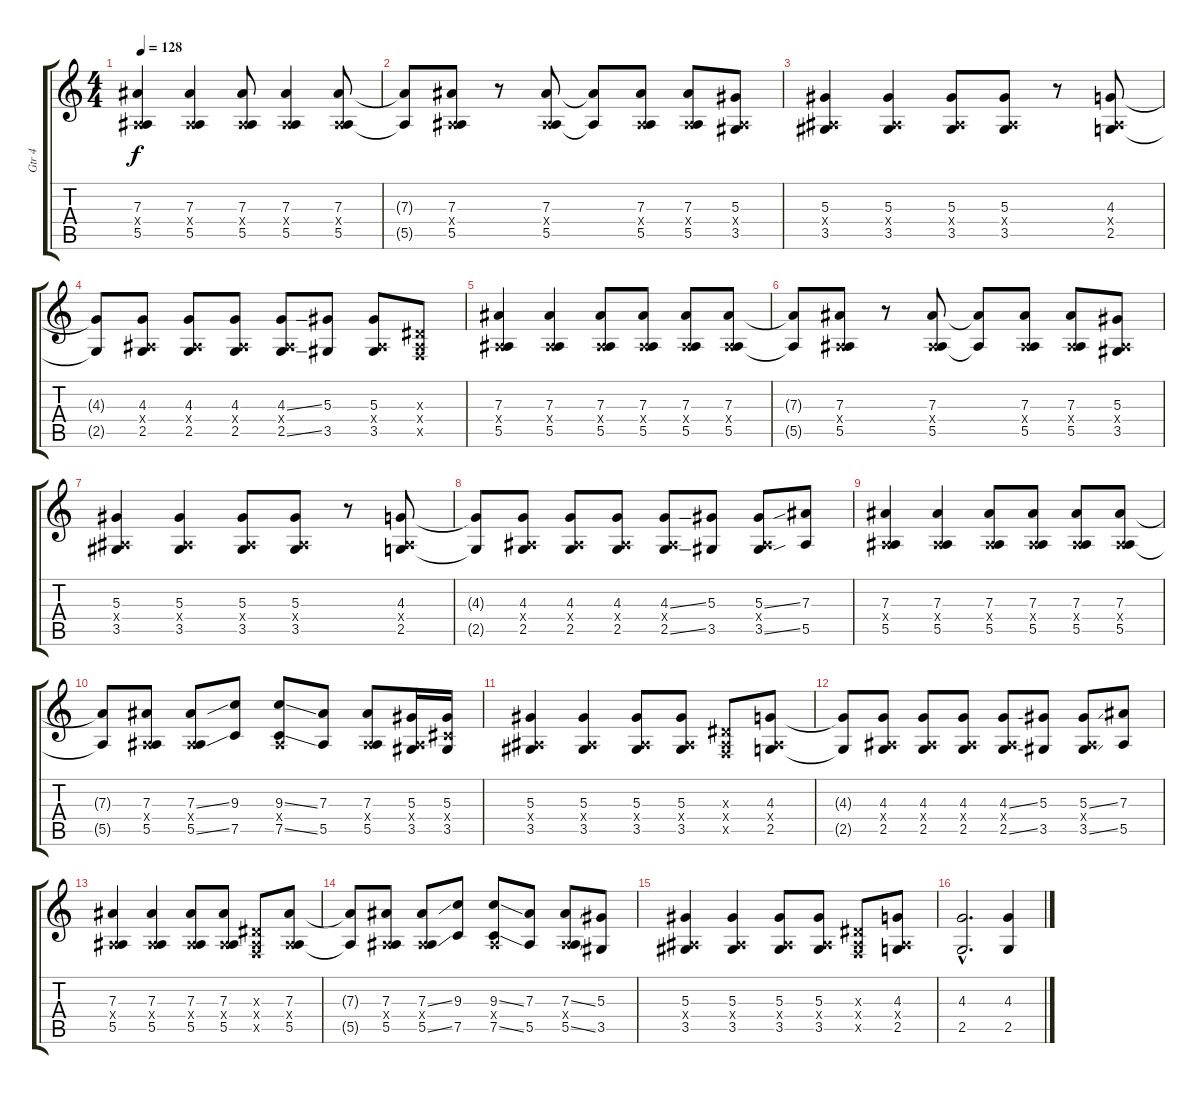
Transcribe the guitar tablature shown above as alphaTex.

\track ("Gtr 4" "Gtr 4") {instrument acousticguitarnylon}
\staff {score tabs}
\tuning (C4 G3 Eb3 Bb2 F2 C2) {hide}
\ts (4 4)
\tempo 128
\clef g2
\ks c
(7.3 0.4{x} 5.5).4{dy f} (7.3 0.4{x} 5.5).4 (7.3 0.4{x} 5.5).8 (7.3 0.4{x} 5.5).4 (7.3 0.4{x} 5.5).8 |
(7.3{t} 5.5{t}).8 (7.3 0.4{x} 5.5).8 r.8 (7.3 0.4{x} 5.5).8 (7.3{t} 5.5{t}).8 (7.3 0.4{x} 5.5).8 (7.3 0.4{x} 5.5).8 (5.3 0.4{x} 3.5).8 |
(5.3 0.4{x} 3.5).4 (5.3 0.4{x} 3.5).4 (5.3 0.4{x} 3.5).8 (5.3 0.4{x} 3.5).8 r.8 (4.3 0.4{x} 2.5).8 |
(4.3{t} 2.5{t}).8 (4.3 0.4{x} 2.5).8 (4.3 0.4{x} 2.5).8 (4.3 0.4{x} 2.5).8 (4.3{ss} 0.4{x} 2.5{ss}).8 (5.3 3.5).8 (5.3 0.4{x} 3.5).8 (0.3{x} 0.4{x} 0.5{x}).8 |
(7.3 0.4{x} 5.5).4 (7.3 0.4{x} 5.5).4 (7.3 0.4{x} 5.5).8 (7.3 0.4{x} 5.5).8 (7.3 0.4{x} 5.5).8 (7.3 0.4{x} 5.5).8 |
(7.3{t} 5.5{t}).8 (7.3 0.4{x} 5.5).8 r.8 (7.3 0.4{x} 5.5).8 (7.3{t} 5.5{t}).8 (7.3 0.4{x} 5.5).8 (7.3 0.4{x} 5.5).8 (5.3 0.4{x} 3.5).8 |
(5.3 0.4{x} 3.5).4 (5.3 0.4{x} 3.5).4 (5.3 0.4{x} 3.5).8 (5.3 0.4{x} 3.5).8 r.8 (4.3 0.4{x} 2.5).8 |
(4.3{t} 2.5{t}).8 (4.3 0.4{x} 2.5).8 (4.3 0.4{x} 2.5).8 (4.3 0.4{x} 2.5).8 (4.3{ss} 0.4{x} 2.5{ss}).8 (5.3 3.5).8 (5.3{ss} 0.4{x} 3.5{ss}).8 (7.3 5.5).8 |
(7.3 0.4{x} 5.5).4 (7.3 0.4{x} 5.5).4 (7.3 0.4{x} 5.5).8 (7.3 0.4{x} 5.5).8 (7.3 0.4{x} 5.5).8 (7.3 0.4{x} 5.5).8 |
(7.3{t} 5.5{t}).8 (7.3 0.4{x} 5.5).8 (7.3{ss} 0.4{x} 5.5{ss}).8 (9.3 7.5).8 (9.3{ss} 0.4{x} 7.5{ss}).8 (7.3 5.5).8 (7.3 0.4{x} 5.5).8 (5.3 0.4{x} 3.5).16 (5.3 3.4{x} 3.5).16 |
(5.3 0.4{x} 3.5).4 (5.3 0.4{x} 3.5).4 (5.3 0.4{x} 3.5).8 (5.3 0.4{x} 3.5).8 (0.3{x} 0.4{x} 0.5{x}).8 (4.3 0.4{x} 2.5).8 |
(4.3{t} 2.5{t}).8 (4.3 0.4{x} 2.5).8 (4.3 0.4{x} 2.5).8 (4.3 0.4{x} 2.5).8 (4.3{ss} 0.4{x} 2.5{ss}).8 (5.3 3.5).8 (5.3{ss} 0.4{x} 3.5{ss}).8 (7.3 5.5).8 |
(7.3 0.4{x} 5.5).4 (7.3 0.4{x} 5.5).4 (7.3 0.4{x} 5.5).8 (7.3 0.4{x} 5.5).8 (0.3{x} 0.4{x} 0.5{x}).8 (7.3 0.4{x} 5.5).8 |
(7.3{t} 5.5{t}).8 (7.3 0.4{x} 5.5).8 (7.3{ss} 0.4{x} 5.5{ss}).8 (9.3 7.5).8 (9.3{ss} 0.4{x} 7.5{ss}).8 (7.3 5.5).8 (7.3{ss} 0.4{x} 5.5{ss}).8 (5.3 3.5).8 |
(5.3 0.4{x} 3.5).4 (5.3 0.4{x} 3.5).4 (5.3 0.4{x} 3.5).8 (5.3 0.4{x} 3.5).8 (0.3{x} 0.4{x} 0.5{x}).8 (4.3 0.4{x} 2.5).8 |
(4.3{hac} 2.5{hac}).2{d} (4.3 2.5).4
